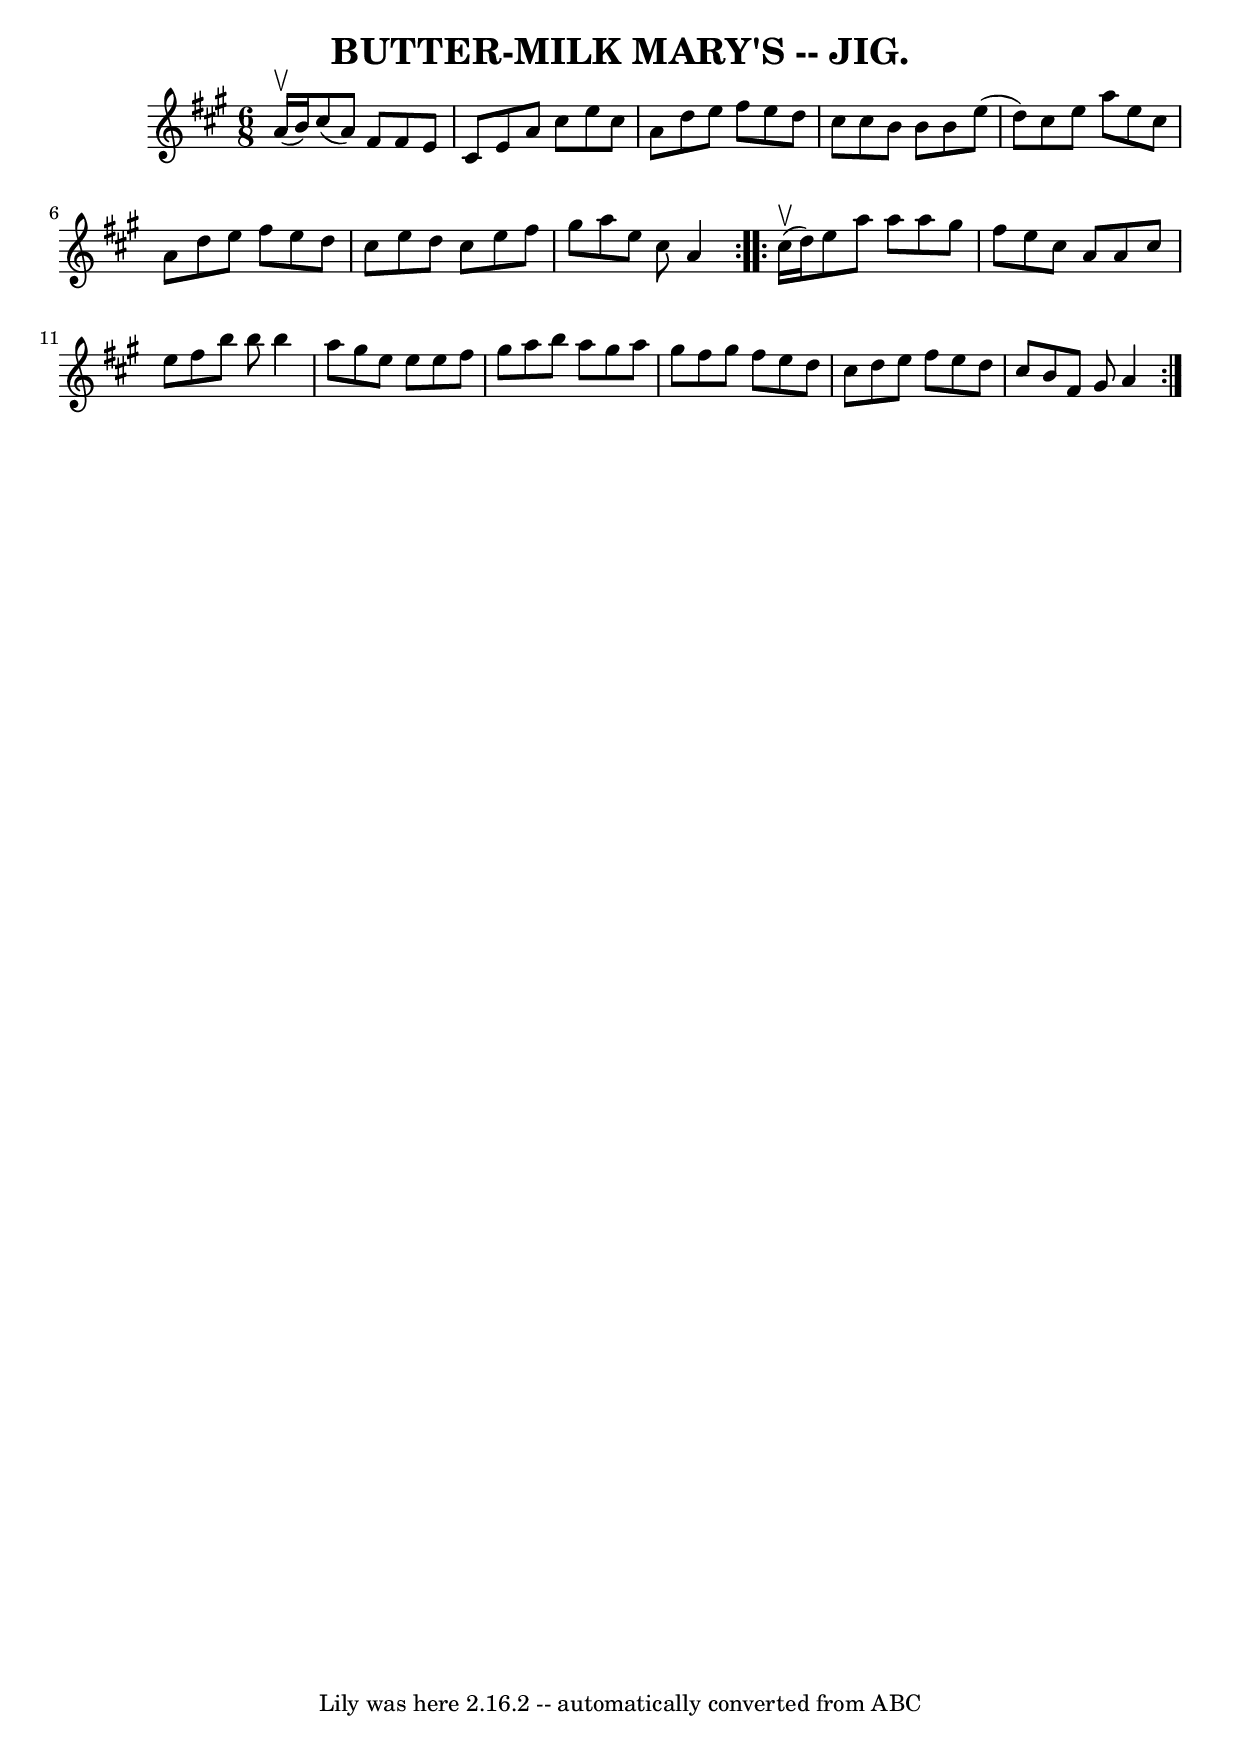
\version "2.16.2"
\include "Mammoth.ily"
\header {
  %% book = "Coles pg. 64.9"
  crossRefNumber = "29"
  footnotes = ""
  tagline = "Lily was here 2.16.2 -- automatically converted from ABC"
  title = "BUTTER-MILK MARY'S -- JIG."

}
voicedefault =  {



  \repeat volta 2 {

    \time 6/8 
    \key a \major
    a'16 (^\upbow b'16) |
    cis''8 (a'8  -) fis'8 fis'8 e'8 cis'8  |
    e'8 a'8 cis''8 e''8    
    cis''8 a'8  |
    d''8 e''8 fis''8 e''8 d''8 cis''8  
    |
    cis''8 b'8 b'8 b'8 e''8 (d''8) |
    cis''8 
    e''8 a''8 e''8 cis''8 a'8  |
    d''8 e''8 fis''8    
    e''8 d''8 cis''8  |
    e''8 d''8 cis''8 e''8 fis''8    
    gis''8  |
    a''8 e''8 cis''8 a'4  
  }     
  \repeat volta 2 {
    
    cis''16 (^\upbow d''16) |
    e''8 a''8 a''8 a''8 gis''8  
    fis''8  |
    e''8 cis''8 a'8 a'8 cis''8 e''8  |
    
    fis''8 b''8 b''8 b''4 a''8  |
    gis''8 e''8 e''8    
    e''8 fis''8 gis''8  |
    a''8 b''8 a''8 gis''8 a''8   
    gis''8  |
    fis''8 gis''8 fis''8 e''8 d''8 cis''8  
    |
    d''8 e''8 fis''8 e''8 d''8 cis''8  |
    b'8    
    fis'8 gis'8 a'4  
  }   

}

\score{
  <<

    \context Staff="default"
    {
      \voicedefault 
      
    }

  >>
  \layout {
    
  }
  \midi {
  }

}
